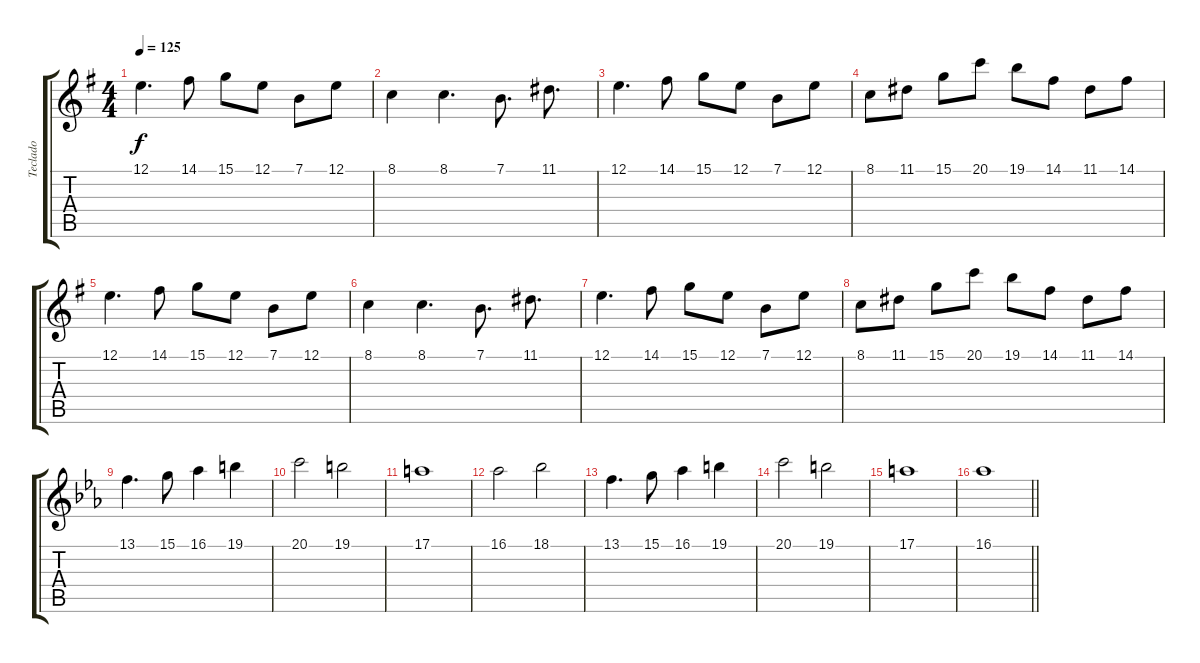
\track ("Teclado" "Teclado") {instrument stringensemble1}
\staff {score tabs}
\tuning (E4 B3 G3 D3 A2 E2) {hide}
\ts (4 4)
\tempo 125
\clef g2
\ks g
12.1.4{d dy f instrument stringensemble1} 14.1.8 15.1.8 12.1.8 7.1.8 12.1.8 |
8.1.4 8.1.4{d} 7.1.8{d} 11.1.8{d} |
12.1.4{d} 14.1.8 15.1.8 12.1.8 7.1.8 12.1.8 |
8.1.8 11.1.8 15.1.8 20.1.8 19.1.8 14.1.8 11.1.8 14.1.8 |
12.1.4{d} 14.1.8 15.1.8 12.1.8 7.1.8 12.1.8 |
8.1.4 8.1.4{d} 7.1.8{d} 11.1.8{d} |
12.1.4{d} 14.1.8 15.1.8 12.1.8 7.1.8 12.1.8 |
8.1.8 11.1.8 15.1.8 20.1.8 19.1.8 14.1.8 11.1.8 14.1.8 |
\ks eb
13.1.4{d instrument violin} 15.1.8 16.1.4 19.1.4 |
20.1.2 19.1.2 |
17.1.1 |
16.1.2 18.1.2 |
13.1.4{d} 15.1.8 16.1.4 19.1.4 |
20.1.2 19.1.2 |
17.1.1 |
\barLineRight lightlight
16.1.1
